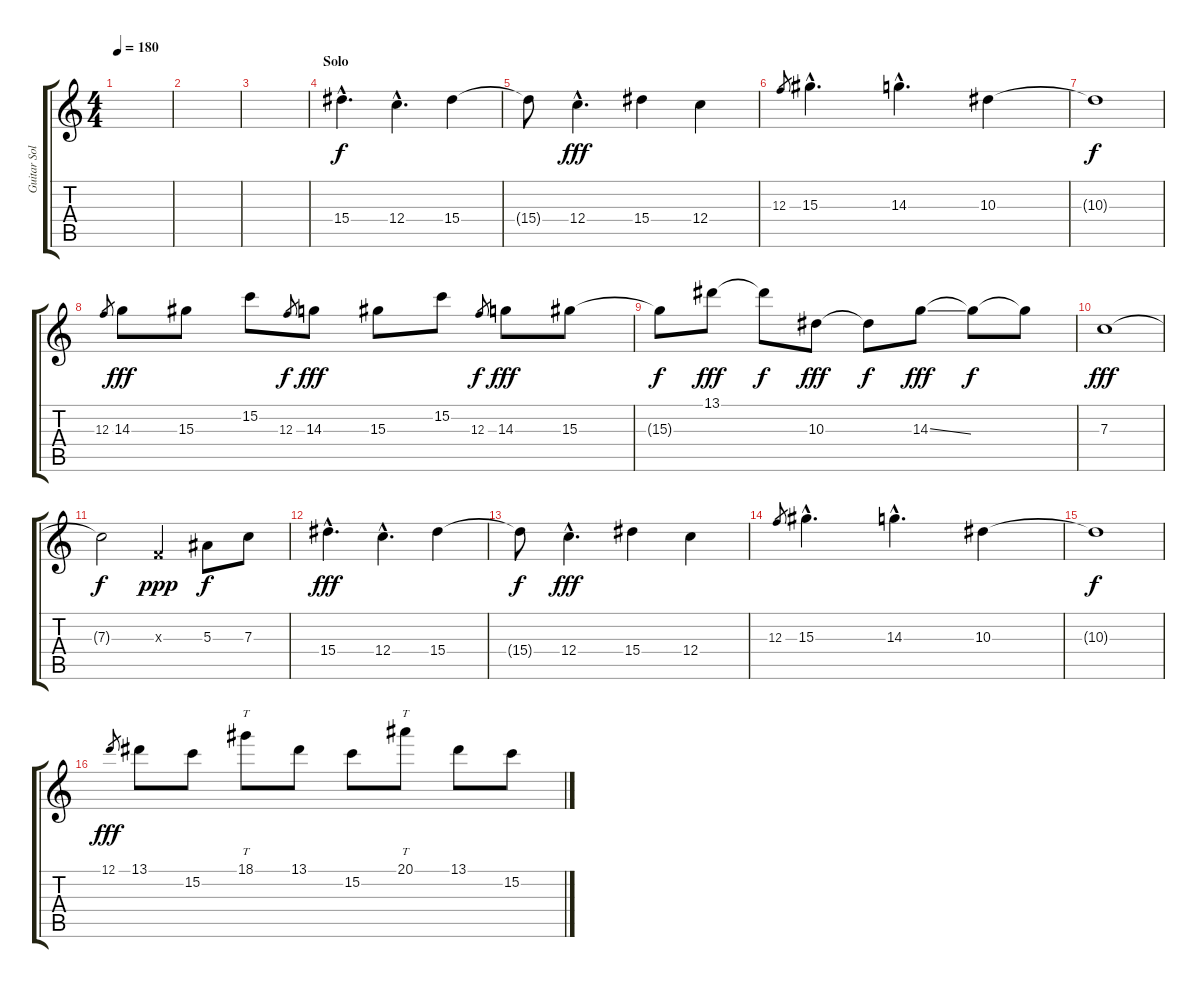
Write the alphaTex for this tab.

\track ("Guitar Solo" "Guitar Sol") {instrument overdrivenguitar}
\staff {score tabs}
\tuning (D4 A3 F3 C3 G2 C2) {hide}
\ts (4 4)
\tempo 180
\clef g2
\ks c
|
|
|
\section ("" "Solo")
15.4{hac}.4{d} 12.4{hac}.4{d} 15.4.4 |
15.4{t}.8{dy f} 12.4{hac}.4{d dy fff} 15.4.4 12.4.4 |
12.3.8{gr} 15.3{hac}.4{d} 14.3{hac}.4{d} 10.3.4 |
10.3{t}.1{dy f} |
12.3.8{gr} 14.3.8{dy fff} 15.3.8 15.2.8 12.3.8{gr dy f} 14.3.8{dy fff} 15.3.8 15.2.8 12.3.8{gr dy f} 14.3.8{dy fff} 15.3.8 |
15.3{t}.8{dy f} 13.1.8{dy fff} 13.1{t}.8{dy f} 10.3.8{dy fff} 10.3{t}.8{dy f} 14.3{ss}.8{dy fff} 14.3{t}.8{dy f} 14.3{t}.8 |
7.3.1{dy fff} |
7.3{t}.2{dy f} 0.3{x}.4{dy ppp} 5.3.8{dy f} 7.3.8 |
15.4{hac}.4{d dy fff} 12.4{hac}.4{d} 15.4.4 |
15.4{t}.8{dy f} 12.4{hac}.4{d dy fff} 15.4.4 12.4.4 |
12.3.8{gr} 15.3{hac}.4{d} 14.3{hac}.4{d} 10.3.4 |
10.3{t}.1{dy f} |
12.1.8{gr dy fff} 13.1.8 15.2.8 18.1.8{tt} 13.1.8 15.2.8 20.1.8{tt} 13.1.8 15.2.8
